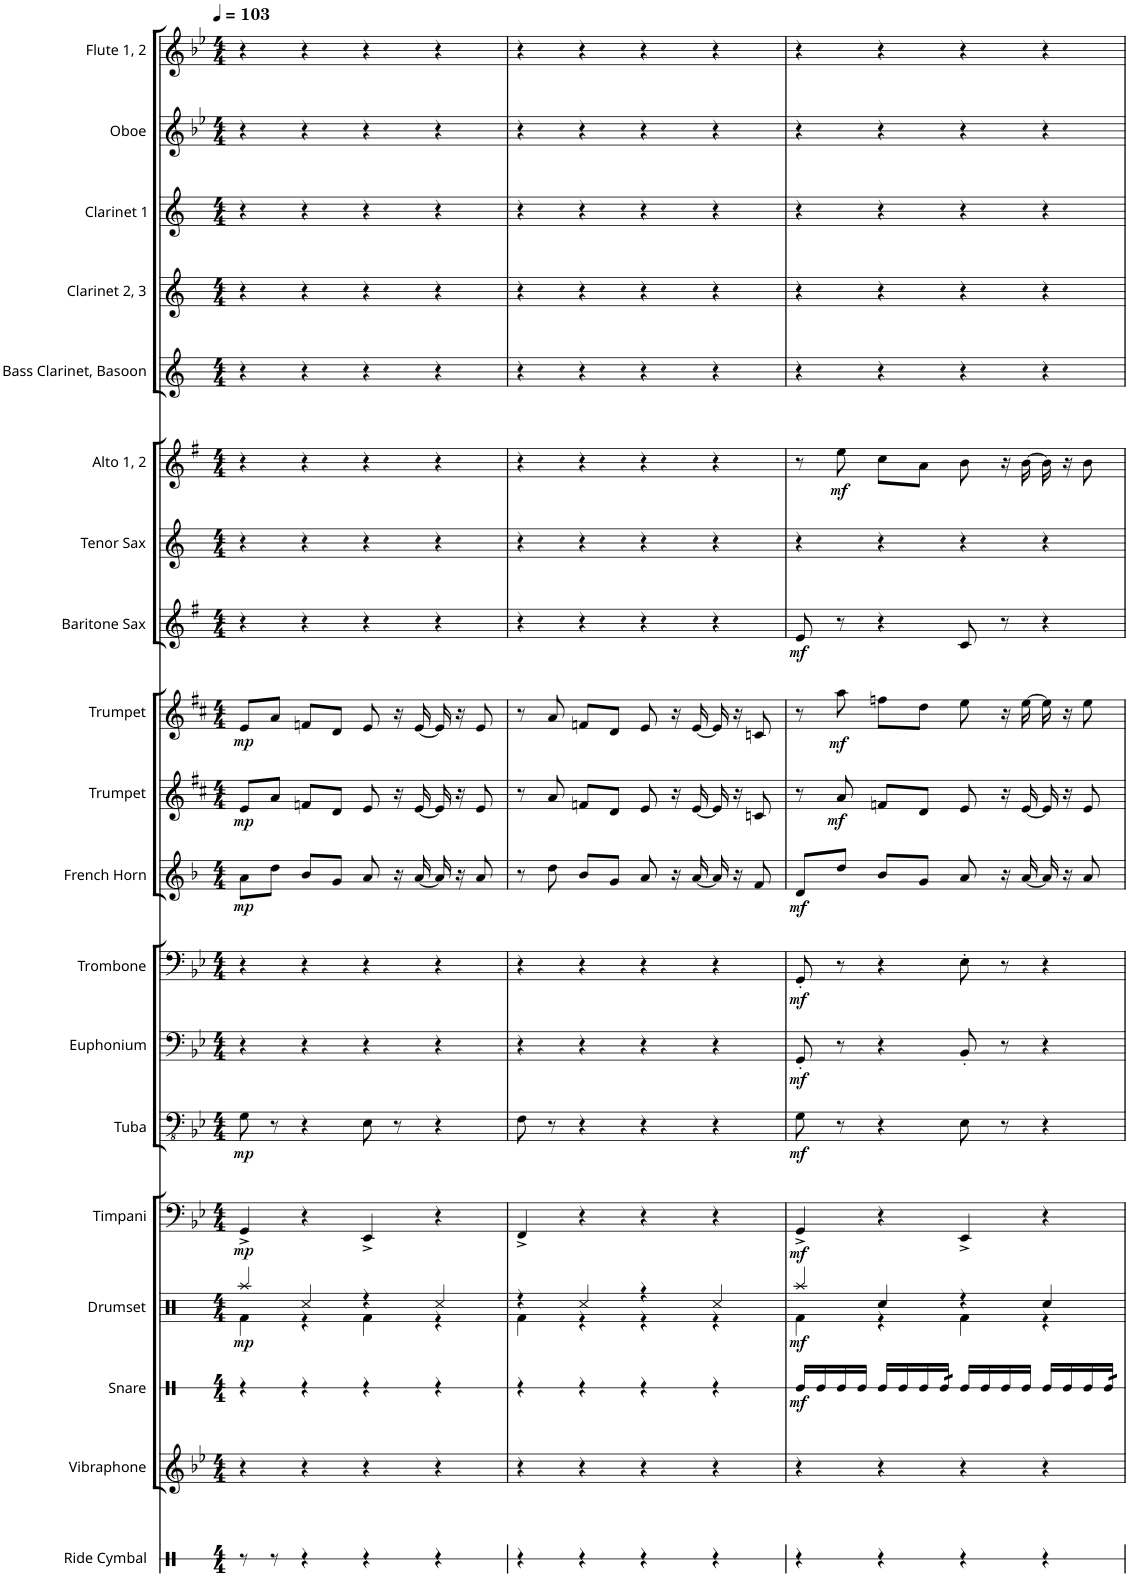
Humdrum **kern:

**kern	**kern	**kern	**dynam	**kern	**dynam	**kern	**dynam	**kern	**dynam	**kern	**dynam	**kern	**dynam	**kern	**dynam	**kern	**dynam	**kern	**dynam	**kern	**dynam	**kern	**kern	**dynam	**kern	**kern	**kern	**kern	**kern
*part19	*part18	*part17	*part17	*part16	*part16	*part15	*part15	*part14	*part14	*part13	*part13	*part12	*part12	*part11	*part11	*part10	*part10	*part9	*part9	*part8	*part8	*part7	*part6	*part6	*part5	*part4	*part3	*part2	*part1
*staff19	*staff18	*staff17	*staff17	*staff16	*staff16	*staff15	*staff15	*staff14	*staff14	*staff13	*staff13	*staff12	*staff12	*staff11	*staff11	*staff10	*staff10	*staff9	*staff9	*staff8	*staff8	*staff7	*staff6	*staff6	*staff5	*staff4	*staff3	*staff2	*staff1
*I"Ride Cymbal	*I"Vibraphone	*I"Snare	*	*I"Drumset	*	*I"Timpani	*	*I"Tuba	*	*I"Euphonium	*	*I"Trombone	*	*I"French Horn	*	*I"Trumpet	*	*I"Trumpet	*	*I"Baritone Sax	*	*I"Tenor Sax	*I"Alto 1, 2	*	*I"Bass Clarinet, Basoon	*I"Clarinet 2, 3	*I"Clarinet 1	*I"Oboe	*I"Flute 1, 2
*I'R. Cym.	*I'Vib.	*I'Snr	*	*I'D. Set	*	*I'Timp.	*	*I'Tba.	*	*I'Euph.	*	*I'Trb.	*	*I'F Hn.	*	*I'Tpt.	*	*I'Tpt.	*	*I'Bar. Sax.	*	*I'T. Sax.	*I'A. 1, 2	*	*	*I'Cl. 2,3	*I'Cl. 1	*I'Ob.	*I'Flt.
*stria1	*	*stria1	*	*	*	*	*	*	*	*	*	*	*	*	*	*	*	*	*	*	*	*	*	*	*	*	*	*	*
*clefX	*clefG2	*clefX	*	*clefX	*	*clefF4	*	*clefFv4	*	*clefF4	*	*clefF4	*	*clefG2	*	*clefG2	*	*clefG2	*	*clefG2	*	*clefG2	*clefG2	*	*clefG2	*clefG2	*clefG2	*clefG2	*clefG2
*	*	*	*	*	*	*	*	*	*	*Trd4c7	*	*	*	*Trd4c7	*	*Trd1c2	*	*Trd1c2	*	*Trd12c21	*	*Trd8c14	*Trd5c9	*	*Trd8c14	*Trd1c2	*Trd1c2	*	*
*k[]	*k[b-e-]	*k[]	*	*k[]	*	*k[b-e-]	*	*k[b-e-]	*	*k[b-e-]	*	*k[b-e-]	*	*k[b-]	*	*k[f#c#]	*	*k[f#c#]	*	*k[f#]	*	*k[]	*k[f#]	*	*k[]	*k[]	*k[]	*k[b-e-]	*k[b-e-]
*M4/4	*M4/4	*M4/4	*	*M4/4	*	*M4/4	*	*M4/4	*	*M4/4	*	*M4/4	*	*M4/4	*	*M4/4	*	*M4/4	*	*M4/4	*	*M4/4	*M4/4	*	*M4/4	*M4/4	*M4/4	*M4/4	*M4/4
*MM103	*MM103	*MM103	*	*MM103	*	*MM103	*	*MM103	*	*MM103	*	*MM103	*	*MM103	*	*MM103	*	*MM103	*	*MM103	*	*MM103	*MM103	*	*MM103	*MM103	*MM103	*MM103	*MM103
=1	=1	=1	=1	=1	=1	=1	=1	=1	=1	=1	=1	=1	=1	=1	=1	=1	=1	=1	=1	=1	=1	=1	=1	=1	=1	=1	=1	=1	=1
*	*	*	*	*^	*	*	*	*	*	*	*	*	*	*	*	*	*	*	*	*	*	*	*	*	*	*	*	*	*
!	!	!	!	!	!	!LO:DY:b	!	!LO:DY:b	!	!LO:DY:b	!	!	!	!	!	!LO:DY:b	!	!LO:DY:b	!	!LO:DY:b	!	!	!	!	!	!	!	!	!	!
8r	4r	4r	.	4Raa/	4Rf\	mp	4GG^/	mp	8GG\	mp	4r	.	4r	.	8a\L	mp	8e/L	mp	8e/L	mp	4r	.	4r	4r	.	4r	4r	4r	4r	4r
8r	.	.	.	.	.	.	.	.	8r	.	.	.	.	.	8dd\J	.	8a/J	.	8a/J	.	.	.	.	.	.	.	.	.	.	.
4r	4r	4r	.	4Rcc/	4r	.	4r	.	4r	.	4r	.	4r	.	8b-/L	.	8fn/L	.	8fn/L	.	4r	.	4r	4r	.	4r	4r	4r	4r	4r
.	.	.	.	.	.	.	.	.	.	.	.	.	.	.	8g/J	.	8d/J	.	8d/J	.	.	.	.	.	.	.	.	.	.	.
4r	4r	4r	.	4r	4Rf\	.	4EE-^/	.	8EE-\	.	4r	.	4r	.	8a/	.	8e/	.	8e/	.	4r	.	4r	4r	.	4r	4r	4r	4r	4r
.	.	.	.	.	.	.	.	.	8r	.	.	.	.	.	16r	.	16r	.	16r	.	.	.	.	.	.	.	.	.	.	.
.	.	.	.	.	.	.	.	.	.	.	.	.	.	.	[16a/	.	[16e/	.	[16e/	.	.	.	.	.	.	.	.	.	.	.
4r	4r	4r	.	4Rcc/	4r	.	4r	.	4r	.	4r	.	4r	.	16a/]	.	16e/]	.	16e/]	.	4r	.	4r	4r	.	4r	4r	4r	4r	4r
.	.	.	.	.	.	.	.	.	.	.	.	.	.	.	16r	.	16r	.	16r	.	.	.	.	.	.	.	.	.	.	.
.	.	.	.	.	.	.	.	.	.	.	.	.	.	.	8a/	.	8e/	.	8e/	.	.	.	.	.	.	.	.	.	.	.
=2	=2	=2	=2	=2	=2	=2	=2	=2	=2	=2	=2	=2	=2	=2	=2	=2	=2	=2	=2	=2	=2	=2	=2	=2	=2	=2	=2	=2	=2	=2
4r	4r	4r	.	4r	4Rf\	.	4FF^/	.	8FF\	.	4r	.	4r	.	8r	.	8r	.	8r	.	4r	.	4r	4r	.	4r	4r	4r	4r	4r
.	.	.	.	.	.	.	.	.	8r	.	.	.	.	.	8dd\	.	8a/	.	8a/	.	.	.	.	.	.	.	.	.	.	.
4r	4r	4r	.	4Rcc/	4r	.	4r	.	4r	.	4r	.	4r	.	8b-/L	.	8fn/L	.	8fn/L	.	4r	.	4r	4r	.	4r	4r	4r	4r	4r
.	.	.	.	.	.	.	.	.	.	.	.	.	.	.	8g/J	.	8d/J	.	8d/J	.	.	.	.	.	.	.	.	.	.	.
4r	4r	4r	.	4r	4r	.	4r	.	4r	.	4r	.	4r	.	8a/	.	8e/	.	8e/	.	4r	.	4r	4r	.	4r	4r	4r	4r	4r
.	.	.	.	.	.	.	.	.	.	.	.	.	.	.	16r	.	16r	.	16r	.	.	.	.	.	.	.	.	.	.	.
.	.	.	.	.	.	.	.	.	.	.	.	.	.	.	[16a/	.	[16e/	.	[16e/	.	.	.	.	.	.	.	.	.	.	.
4r	4r	4r	.	4Rcc/	4r	.	4r	.	4r	.	4r	.	4r	.	16a/]	.	16e/]	.	16e/]	.	4r	.	4r	4r	.	4r	4r	4r	4r	4r
.	.	.	.	.	.	.	.	.	.	.	.	.	.	.	16r	.	16r	.	16r	.	.	.	.	.	.	.	.	.	.	.
.	.	.	.	.	.	.	.	.	.	.	.	.	.	.	8f/	.	8cn/	.	8cn/	.	.	.	.	.	.	.	.	.	.	.
=3	=3	=3	=3	=3	=3	=3	=3	=3	=3	=3	=3	=3	=3	=3	=3	=3	=3	=3	=3	=3	=3	=3	=3	=3	=3	=3	=3	=3	=3	=3
!	!	!	!LO:DY:b	!	!	!LO:DY:b	!	!LO:DY:b	!	!LO:DY:b	!	!LO:DY:b	!	!LO:DY:b	!	!LO:DY:b	!	!	!	!	!	!LO:DY:b	!	!	!	!	!	!	!	!
4r	4r	16Re/LL	mf	4Raa/	4Rf\	mf	4GG^/	mf	8GG\	mf	8GG'/	mf	8GG'/	mf	8d/L	mf	8r	.	8r	.	8e/	mf	4r	8r	.	4r	4r	4r	4r	4r
.	.	16Re/	.	.	.	.	.	.	.	.	.	.	.	.	.	.	.	.	.	.	.	.	.	.	.	.	.	.	.	.
!	!	!	!	!	!	!	!	!	!	!	!	!	!	!	!	!	!	!LO:DY:b	!	!LO:DY:b	!	!	!	!	!LO:DY:b	!	!	!	!	!
.	.	16Re/	.	.	.	.	.	.	8r	.	8r	.	8r	.	8dd/J	.	8a/	mf	8aa\	mf	8r	.	.	8ee\	mf	.	.	.	.	.
.	.	16Re/JJ	.	.	.	.	.	.	.	.	.	.	.	.	.	.	.	.	.	.	.	.	.	.	.	.	.	.	.	.
4r	4r	16Re/LL	.	4Rcc/	4r	.	4r	.	4r	.	4r	.	4r	.	8b-/L	.	8fn/L	.	8ffn\L	.	4r	.	4r	8cc\L	.	4r	4r	4r	4r	4r
.	.	16Re/	.	.	.	.	.	.	.	.	.	.	.	.	.	.	.	.	.	.	.	.	.	.	.	.	.	.	.	.
.	.	16Re/	.	.	.	.	.	.	.	.	.	.	.	.	8g/J	.	8d/J	.	8dd\J	.	.	.	.	8a\J	.	.	.	.	.	.
*	*	*tremolo	*	*	*	*	*	*	*	*	*	*	*	*	*	*	*	*	*	*	*	*	*	*	*	*	*	*	*	*
.	.	32Re/	.	.	.	.	.	.	.	.	.	.	.	.	.	.	.	.	.	.	.	.	.	.	.	.	.	.	.	.
.	.	32Re/JJJ	.	.	.	.	.	.	.	.	.	.	.	.	.	.	.	.	.	.	.	.	.	.	.	.	.	.	.	.
*	*	*Xtremolo	*	*	*	*	*	*	*	*	*	*	*	*	*	*	*	*	*	*	*	*	*	*	*	*	*	*	*	*
4r	4r	16Re/LL	.	4r	4Rf\	.	4EE-^/	.	8EE-\	.	8BB-'/	.	8E-'\	.	8a/	.	8e/	.	8ee\	.	8c/	.	4r	8b\	.	4r	4r	4r	4r	4r
.	.	16Re/	.	.	.	.	.	.	.	.	.	.	.	.	.	.	.	.	.	.	.	.	.	.	.	.	.	.	.	.
.	.	16Re/	.	.	.	.	.	.	8r	.	8r	.	8r	.	16r	.	16r	.	16r	.	8r	.	.	16r	.	.	.	.	.	.
.	.	16Re/JJ	.	.	.	.	.	.	.	.	.	.	.	.	[16a/	.	[16e/	.	[16ee\	.	.	.	.	[16b\	.	.	.	.	.	.
4r	4r	16Re/LL	.	4Rcc/	4r	.	4r	.	4r	.	4r	.	4r	.	16a/]	.	16e/]	.	16ee\]	.	4r	.	4r	16b\]	.	4r	4r	4r	4r	4r
.	.	16Re/	.	.	.	.	.	.	.	.	.	.	.	.	16r	.	16r	.	16r	.	.	.	.	16r	.	.	.	.	.	.
.	.	16Re/	.	.	.	.	.	.	.	.	.	.	.	.	8a/	.	8e/	.	8ee\	.	.	.	.	8b\	.	.	.	.	.	.
*	*	*tremolo	*	*	*	*	*	*	*	*	*	*	*	*	*	*	*	*	*	*	*	*	*	*	*	*	*	*	*	*
.	.	32Re/	.	.	.	.	.	.	.	.	.	.	.	.	.	.	.	.	.	.	.	.	.	.	.	.	.	.	.	.
.	.	32Re/JJJ	.	.	.	.	.	.	.	.	.	.	.	.	.	.	.	.	.	.	.	.	.	.	.	.	.	.	.	.
*	*	*Xtremolo	*	*	*	*	*	*	*	*	*	*	*	*	*	*	*	*	*	*	*	*	*	*	*	*	*	*	*	*
*	*	*	*	*v	*v	*	*	*	*	*	*	*	*	*	*	*	*	*	*	*	*	*	*	*	*	*	*	*	*	*
=	=	=	=	=	=	=	=	=	=	=	=	=	=	=	=	=	=	=	=	=	=	=	=	=	=	=	=	=	=
*-	*-	*-	*-	*-	*-	*-	*-	*-	*-	*-	*-	*-	*-	*-	*-	*-	*-	*-	*-	*-	*-	*-	*-	*-	*-	*-	*-	*-	*-
